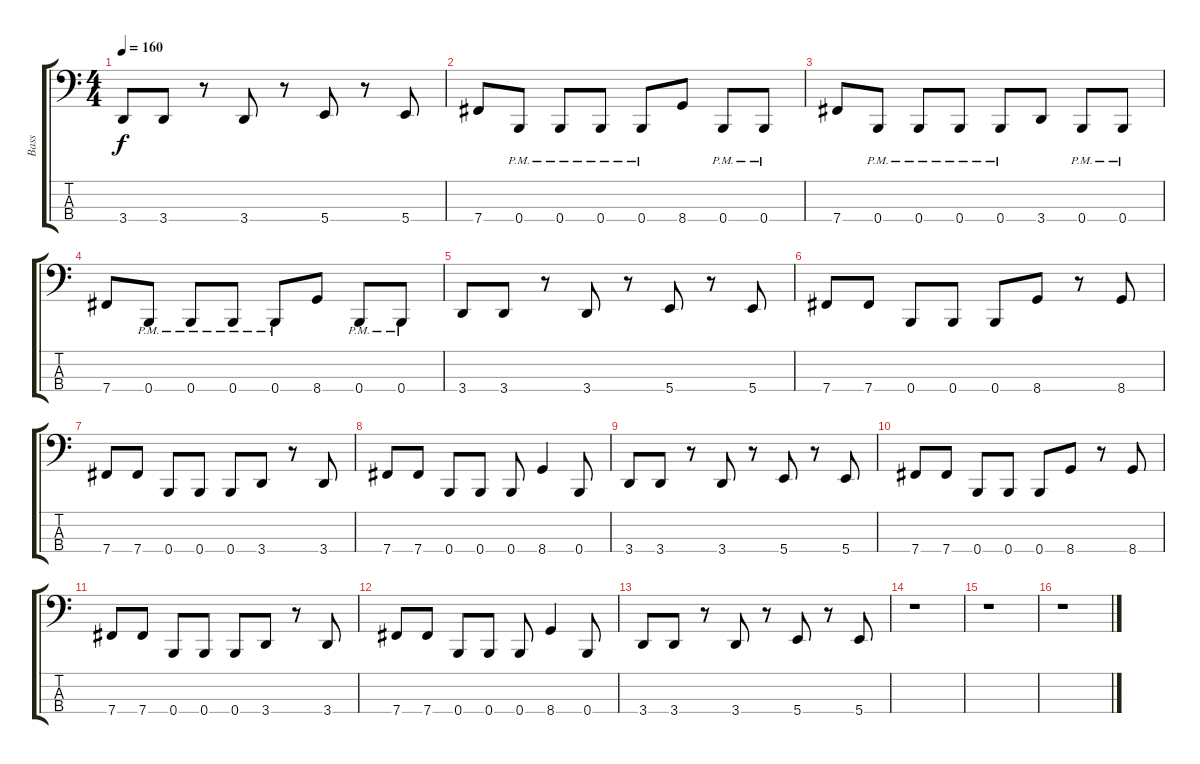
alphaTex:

\track ("Bass" "Bass") {instrument electricbassfinger}
\staff {score tabs}
\tuning (E2 B1 Gb1 B0) {hide}
\ts (4 4)
\tempo 160
\clef f4
\ks c
3.4.8{dy f} 3.4.8 r.8 3.4.8 r.8 5.4.8 r.8 5.4.8 |
7.4.8 0.4{pm}.8 0.4{pm}.8 0.4{pm}.8 0.4{pm}.8 8.4.8 0.4{pm}.8 0.4{pm}.8 |
7.4.8 0.4{pm}.8 0.4{pm}.8 0.4{pm}.8 0.4{pm}.8 3.4.8 0.4{pm}.8 0.4{pm}.8 |
7.4.8 0.4{pm}.8 0.4{pm}.8 0.4{pm}.8 0.4{pm}.8 8.4.8 0.4{pm}.8 0.4{pm}.8 |
3.4.8 3.4.8 r.8 3.4.8 r.8 5.4.8 r.8 5.4.8 |
7.4.8 7.4.8 0.4.8 0.4.8 0.4.8 8.4.8 r.8 8.4.8 |
7.4.8 7.4.8 0.4.8 0.4.8 0.4.8 3.4.8 r.8 3.4.8 |
7.4.8 7.4.8 0.4.8 0.4.8 0.4.8 8.4.4 0.4.8 |
3.4.8 3.4.8 r.8 3.4.8 r.8 5.4.8 r.8 5.4.8 |
7.4.8 7.4.8 0.4.8 0.4.8 0.4.8 8.4.8 r.8 8.4.8 |
7.4.8 7.4.8 0.4.8 0.4.8 0.4.8 3.4.8 r.8 3.4.8 |
7.4.8 7.4.8 0.4.8 0.4.8 0.4.8 8.4.4 0.4.8 |
3.4.8 3.4.8 r.8 3.4.8 r.8 5.4.8 r.8 5.4.8 |
r.1 |
r.1 |
r.1
